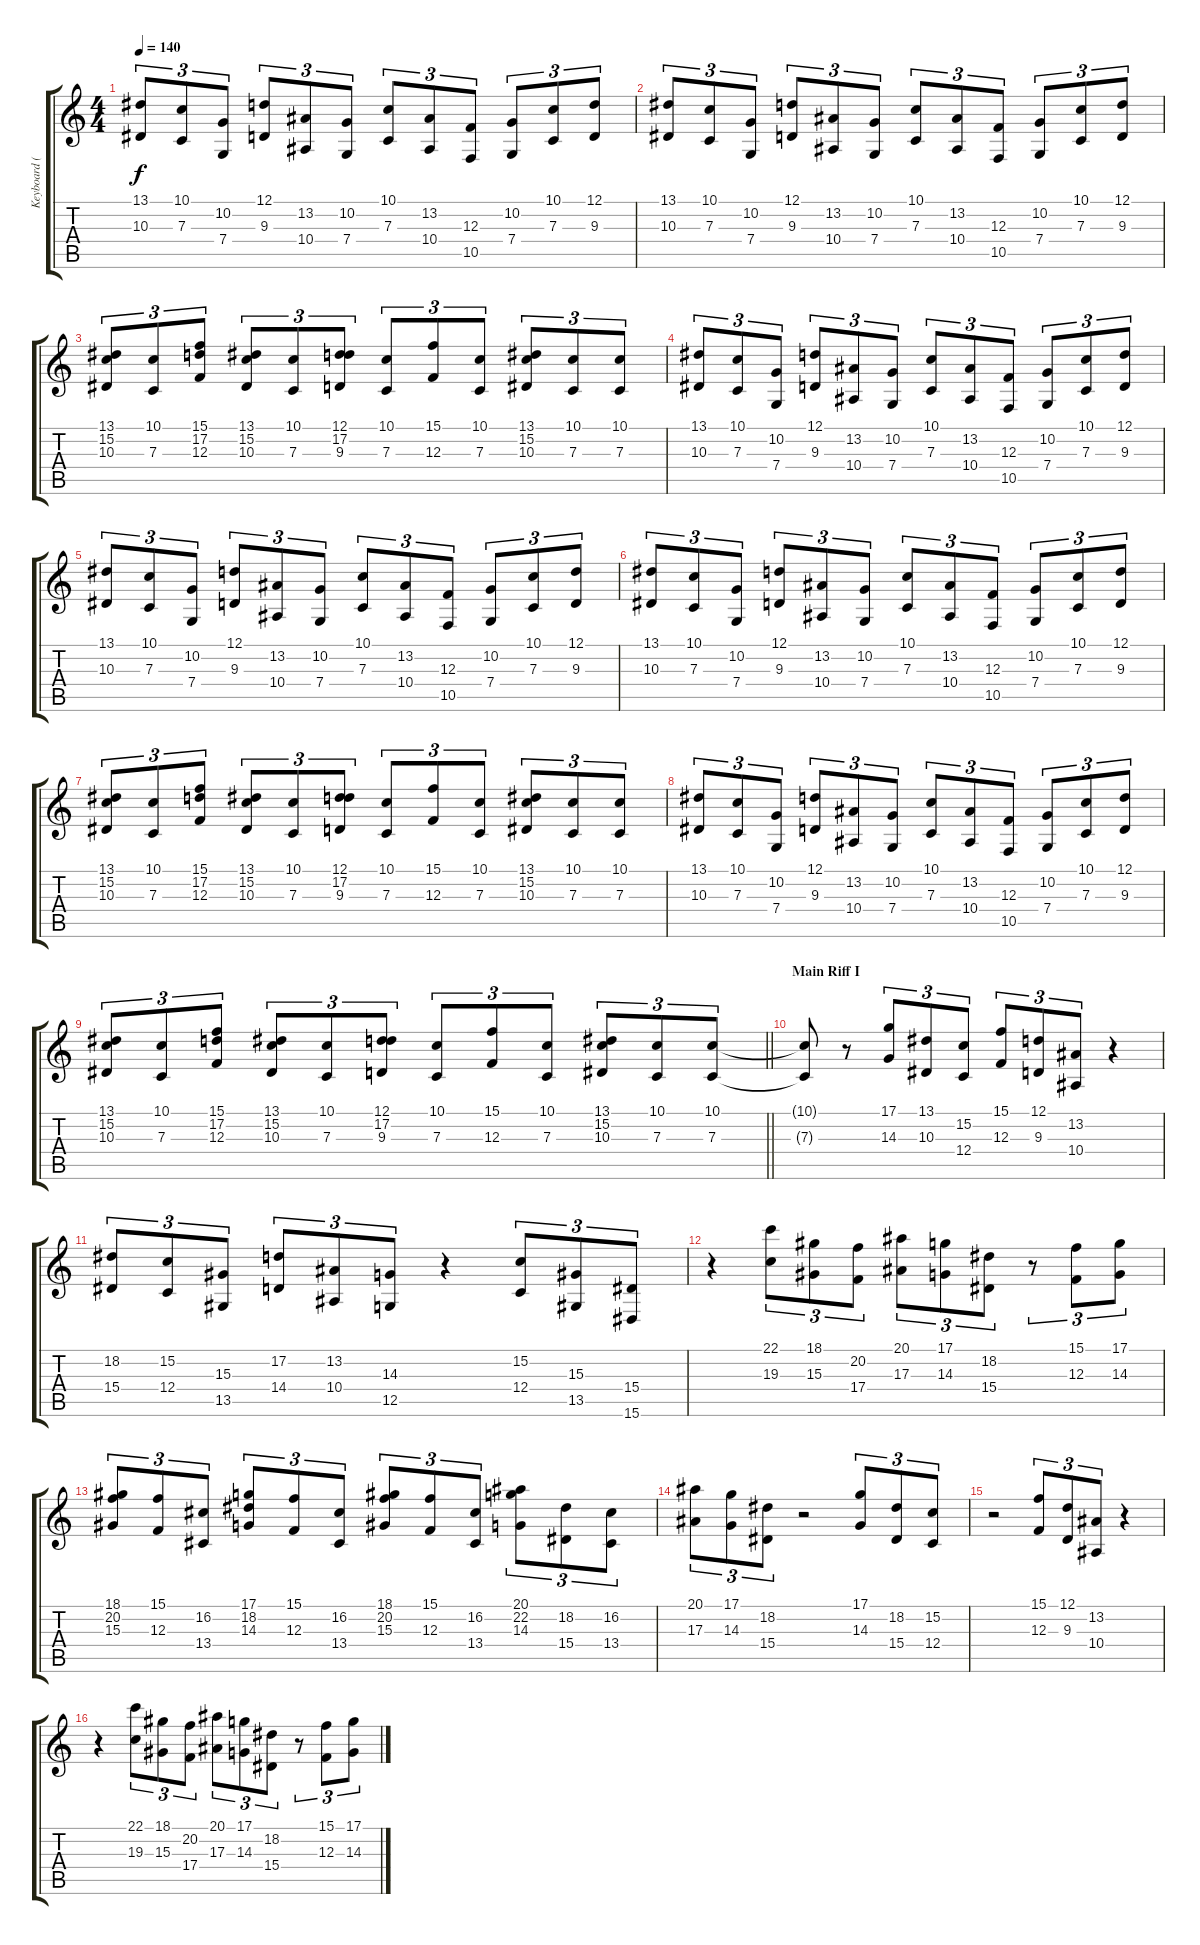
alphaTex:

\track ("Keyboard (Lead)" "Keyboard (") {instrument musicbox}
\staff {score tabs}
\tuning (D4 A3 F3 C3 G2 C2) {hide}
\ts (4 4)
\tempo 140
\clef g2
\ks c
(13.1 10.3).8{tu (3 2) dy f} (10.1 7.3).8{tu (3 2)} (10.2 7.4).8{tu (3 2)} (12.1 9.3).8{tu (3 2)} (13.2 10.4).8{tu (3 2)} (10.2 7.4).8{tu (3 2)} (10.1 7.3).8{tu (3 2)} (13.2 10.4).8{tu (3 2)} (12.3 10.5).8{tu (3 2)} (10.2 7.4).8{tu (3 2)} (10.1 7.3).8{tu (3 2)} (12.1 9.3).8{tu (3 2)} |
(13.1 10.3).8{tu (3 2)} (10.1 7.3).8{tu (3 2)} (10.2 7.4).8{tu (3 2)} (12.1 9.3).8{tu (3 2)} (13.2 10.4).8{tu (3 2)} (10.2 7.4).8{tu (3 2)} (10.1 7.3).8{tu (3 2)} (13.2 10.4).8{tu (3 2)} (12.3 10.5).8{tu (3 2)} (10.2 7.4).8{tu (3 2)} (10.1 7.3).8{tu (3 2)} (12.1 9.3).8{tu (3 2)} |
(13.1 15.2 10.3).8{tu (3 2)} (10.1 7.3).8{tu (3 2)} (15.1 17.2 12.3).8{tu (3 2)} (13.1 15.2 10.3).8{tu (3 2)} (10.1 7.3).8{tu (3 2)} (12.1 17.2 9.3).8{tu (3 2)} (10.1 7.3).8{tu (3 2)} (15.1 12.3).8{tu (3 2)} (10.1 7.3).8{tu (3 2)} (13.1 15.2 10.3).8{tu (3 2)} (10.1 7.3).8{tu (3 2)} (10.1 7.3).8{tu (3 2)} |
(13.1 10.3).8{tu (3 2)} (10.1 7.3).8{tu (3 2)} (10.2 7.4).8{tu (3 2)} (12.1 9.3).8{tu (3 2)} (13.2 10.4).8{tu (3 2)} (10.2 7.4).8{tu (3 2)} (10.1 7.3).8{tu (3 2)} (13.2 10.4).8{tu (3 2)} (12.3 10.5).8{tu (3 2)} (10.2 7.4).8{tu (3 2)} (10.1 7.3).8{tu (3 2)} (12.1 9.3).8{tu (3 2)} |
(13.1 10.3).8{tu (3 2)} (10.1 7.3).8{tu (3 2)} (10.2 7.4).8{tu (3 2)} (12.1 9.3).8{tu (3 2)} (13.2 10.4).8{tu (3 2)} (10.2 7.4).8{tu (3 2)} (10.1 7.3).8{tu (3 2)} (13.2 10.4).8{tu (3 2)} (12.3 10.5).8{tu (3 2)} (10.2 7.4).8{tu (3 2)} (10.1 7.3).8{tu (3 2)} (12.1 9.3).8{tu (3 2)} |
(13.1 10.3).8{tu (3 2)} (10.1 7.3).8{tu (3 2)} (10.2 7.4).8{tu (3 2)} (12.1 9.3).8{tu (3 2)} (13.2 10.4).8{tu (3 2)} (10.2 7.4).8{tu (3 2)} (10.1 7.3).8{tu (3 2)} (13.2 10.4).8{tu (3 2)} (12.3 10.5).8{tu (3 2)} (10.2 7.4).8{tu (3 2)} (10.1 7.3).8{tu (3 2)} (12.1 9.3).8{tu (3 2)} |
(13.1 15.2 10.3).8{tu (3 2)} (10.1 7.3).8{tu (3 2)} (15.1 17.2 12.3).8{tu (3 2)} (13.1 15.2 10.3).8{tu (3 2)} (10.1 7.3).8{tu (3 2)} (12.1 17.2 9.3).8{tu (3 2)} (10.1 7.3).8{tu (3 2)} (15.1 12.3).8{tu (3 2)} (10.1 7.3).8{tu (3 2)} (13.1 15.2 10.3).8{tu (3 2)} (10.1 7.3).8{tu (3 2)} (10.1 7.3).8{tu (3 2)} |
(13.1 10.3).8{tu (3 2)} (10.1 7.3).8{tu (3 2)} (10.2 7.4).8{tu (3 2)} (12.1 9.3).8{tu (3 2)} (13.2 10.4).8{tu (3 2)} (10.2 7.4).8{tu (3 2)} (10.1 7.3).8{tu (3 2)} (13.2 10.4).8{tu (3 2)} (12.3 10.5).8{tu (3 2)} (10.2 7.4).8{tu (3 2)} (10.1 7.3).8{tu (3 2)} (12.1 9.3).8{tu (3 2)} |
\barLineRight lightlight
(13.1 15.2 10.3).8{tu (3 2)} (10.1 7.3).8{tu (3 2)} (15.1 17.2 12.3).8{tu (3 2)} (13.1 15.2 10.3).8{tu (3 2)} (10.1 7.3).8{tu (3 2)} (12.1 17.2 9.3).8{tu (3 2)} (10.1 7.3).8{tu (3 2)} (15.1 12.3).8{tu (3 2)} (10.1 7.3).8{tu (3 2)} (13.1 15.2 10.3).8{tu (3 2)} (10.1 7.3).8{tu (3 2)} (10.1 7.3).8{tu (3 2)} |
\section ("" "Main Riff I")
(10.1{t} 7.3{t}).8 r.8 (17.1 14.3).8{tu (3 2) volume 7} (13.1 10.3).8{tu (3 2)} (15.2 12.4).8{tu (3 2)} (15.1 12.3).8{tu (3 2)} (12.1 9.3).8{tu (3 2)} (13.2 10.4).8{tu (3 2)} r.4 |
(18.2 15.4).8{tu (3 2)} (15.2 12.4).8{tu (3 2)} (15.3 13.5).8{tu (3 2)} (17.2 14.4).8{tu (3 2)} (13.2 10.4).8{tu (3 2)} (14.3 12.5).8{tu (3 2)} r.4 (15.2 12.4).8{tu (3 2)} (15.3 13.5).8{tu (3 2)} (15.4 15.6).8{tu (3 2)} |
r.4 (22.1 19.3).8{tu (3 2)} (18.1 15.3).8{tu (3 2)} (20.2 17.4).8{tu (3 2)} (20.1 17.3).8{tu (3 2)} (17.1 14.3).8{tu (3 2)} (18.2 15.4).8{tu (3 2)} r.8{tu (3 2)} (15.1 12.3).8{tu (3 2) volume 8} (17.1 14.3).8{tu (3 2)} |
(18.1 20.2 15.3).8{tu (3 2)} (15.1 12.3).8{tu (3 2)} (16.2 13.4).8{tu (3 2)} (17.1 18.2 14.3).8{tu (3 2)} (15.1 12.3).8{tu (3 2)} (16.2 13.4).8{tu (3 2)} (18.1 20.2 15.3).8{tu (3 2)} (15.1 12.3).8{tu (3 2)} (16.2 13.4).8{tu (3 2)} (20.1 22.2 14.3).8{tu (3 2)} (18.2 15.4).8{tu (3 2)} (16.2 13.4).8{tu (3 2)} |
(20.1 17.3).8{tu (3 2) volume 7} (17.1 14.3).8{tu (3 2)} (18.2 15.4).8{tu (3 2)} r.2 (17.1 14.3).8{tu (3 2)} (18.2 15.4).8{tu (3 2)} (15.2 12.4).8{tu (3 2)} |
r.2 (15.1 12.3).8{tu (3 2)} (12.1 9.3).8{tu (3 2)} (13.2 10.4).8{tu (3 2)} r.4 |
r.4 (22.1 19.3).8{tu (3 2)} (18.1 15.3).8{tu (3 2)} (20.2 17.4).8{tu (3 2)} (20.1 17.3).8{tu (3 2)} (17.1 14.3).8{tu (3 2)} (18.2 15.4).8{tu (3 2)} r.8{tu (3 2)} (15.1 12.3).8{tu (3 2) volume 8} (17.1 14.3).8{tu (3 2)}
